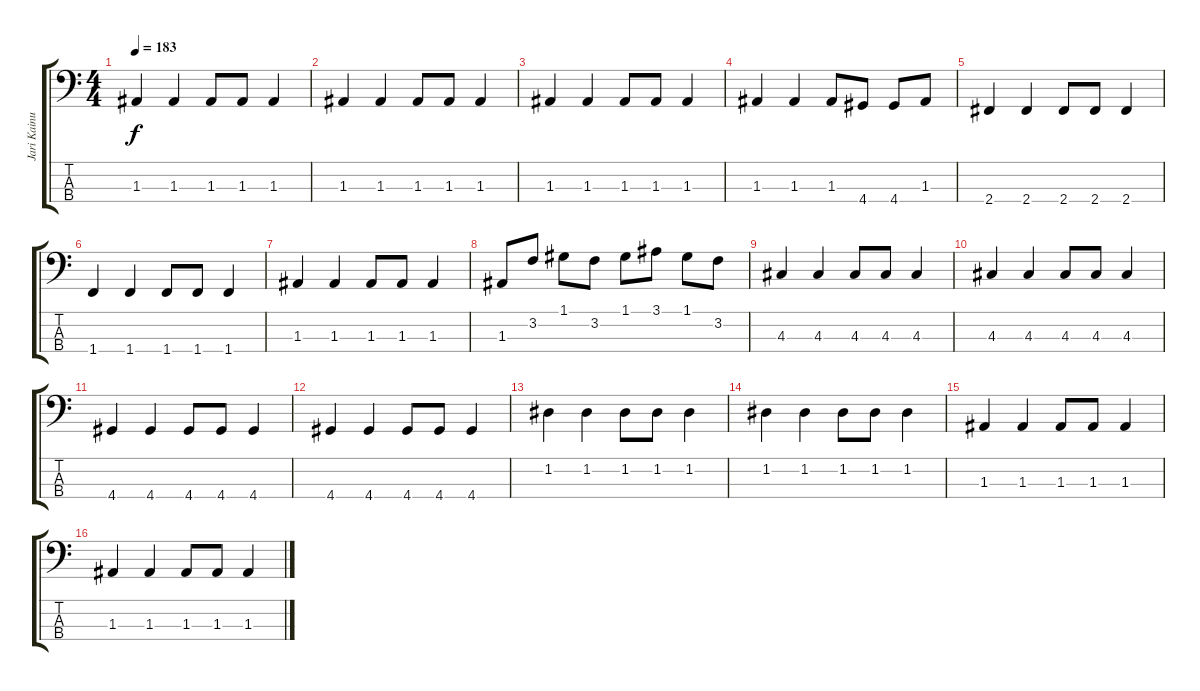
\track ("Jari Kainulainen" "Jari Kainu") {instrument electricbassfinger}
\staff {score tabs}
\tuning (G2 D2 A1 E1) {hide}
\ts (4 4)
\tempo 183
\clef f4
\ks c
1.3.4{dy f} 1.3.4 1.3.8 1.3.8 1.3.4 |
1.3.4 1.3.4 1.3.8 1.3.8 1.3.4 |
1.3.4 1.3.4 1.3.8 1.3.8 1.3.4 |
1.3.4 1.3.4 1.3.8 4.4.8 4.4.8 1.3.8 |
2.4.4 2.4.4 2.4.8 2.4.8 2.4.4 |
1.4.4 1.4.4 1.4.8 1.4.8 1.4.4 |
1.3.4 1.3.4 1.3.8 1.3.8 1.3.4 |
1.3.8 3.2.8 1.1.8 3.2.8 1.1.8 3.1.8 1.1.8 3.2.8 |
4.3.4 4.3.4 4.3.8 4.3.8 4.3.4 |
4.3.4 4.3.4 4.3.8 4.3.8 4.3.4 |
4.4.4 4.4.4 4.4.8 4.4.8 4.4.4 |
4.4.4 4.4.4 4.4.8 4.4.8 4.4.4 |
1.2.4 1.2.4 1.2.8 1.2.8 1.2.4 |
1.2.4 1.2.4 1.2.8 1.2.8 1.2.4 |
1.3.4 1.3.4 1.3.8 1.3.8 1.3.4 |
1.3.4 1.3.4 1.3.8 1.3.8 1.3.4
